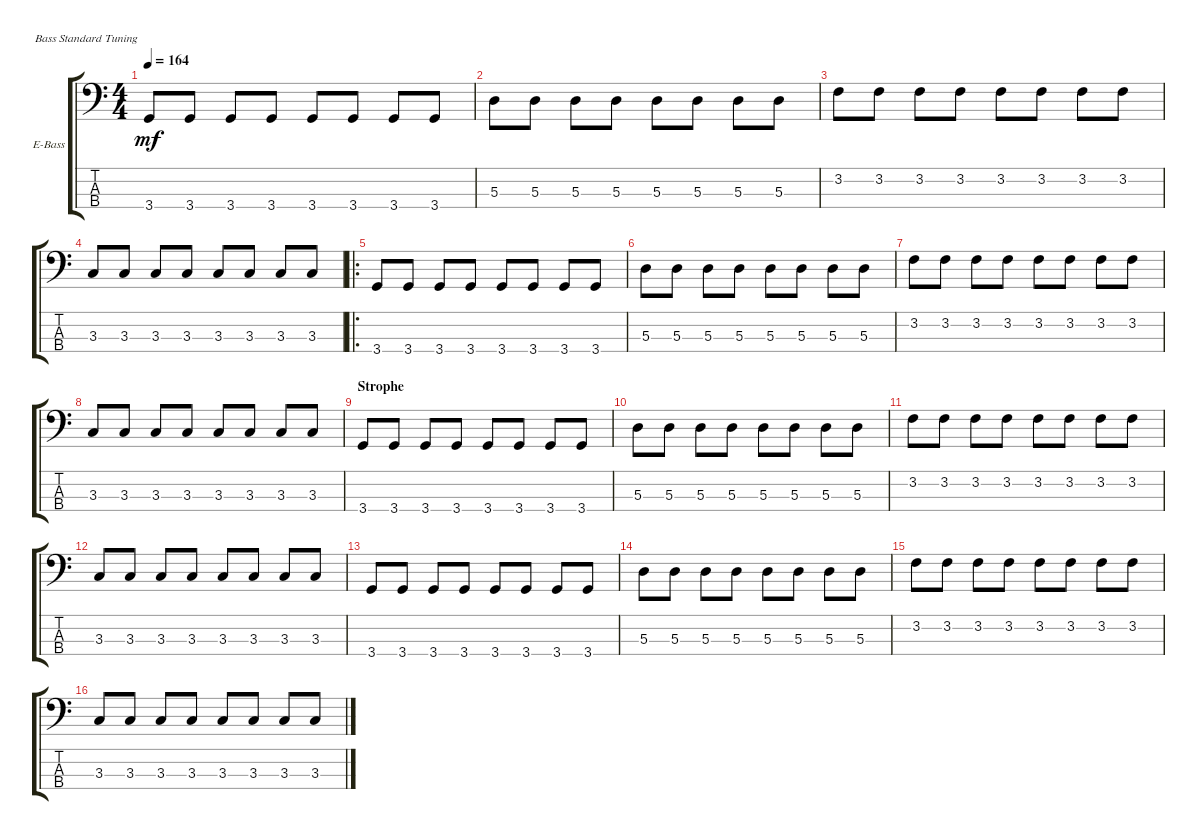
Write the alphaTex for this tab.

\defaultSystemsLayout 4
\bracketExtendMode groupsimilarinstruments
\firstSystemTrackNameOrientation horizontal
\otherSystemsTrackNameOrientation horizontal
\track ("Electric Bass" "E-Bass") {instrument electricbassfinger}
\staff {score tabs}
\tuning (G2 D2 A1 E1)
\ts (4 4)
\tempo 164
\clef f4
\ks c
3.4.8{dy mf} 3.4.8 3.4.8 3.4.8 3.4.8 3.4.8 3.4.8 3.4.8 |
5.3.8 5.3.8 5.3.8 5.3.8 5.3.8 5.3.8 5.3.8 5.3.8 |
3.2.8 3.2.8 3.2.8 3.2.8 3.2.8 3.2.8 3.2.8 3.2.8 |
3.3.8 3.3.8 3.3.8 3.3.8 3.3.8 3.3.8 3.3.8 3.3.8 |
\ro
3.4.8 3.4.8 3.4.8 3.4.8 3.4.8 3.4.8 3.4.8 3.4.8 |
5.3.8 5.3.8 5.3.8 5.3.8 5.3.8 5.3.8 5.3.8 5.3.8 |
3.2.8 3.2.8 3.2.8 3.2.8 3.2.8 3.2.8 3.2.8 3.2.8 |
3.3.8 3.3.8 3.3.8 3.3.8 3.3.8 3.3.8 3.3.8 3.3.8 |
\section ("" "Strophe")
3.4.8 3.4.8 3.4.8 3.4.8 3.4.8 3.4.8 3.4.8 3.4.8 |
5.3.8 5.3.8 5.3.8 5.3.8 5.3.8 5.3.8 5.3.8 5.3.8 |
3.2.8 3.2.8 3.2.8 3.2.8 3.2.8 3.2.8 3.2.8 3.2.8 |
3.3.8 3.3.8 3.3.8 3.3.8 3.3.8 3.3.8 3.3.8 3.3.8 |
3.4.8 3.4.8 3.4.8 3.4.8 3.4.8 3.4.8 3.4.8 3.4.8 |
5.3.8 5.3.8 5.3.8 5.3.8 5.3.8 5.3.8 5.3.8 5.3.8 |
3.2.8 3.2.8 3.2.8 3.2.8 3.2.8 3.2.8 3.2.8 3.2.8 |
3.3.8 3.3.8 3.3.8 3.3.8 3.3.8 3.3.8 3.3.8 3.3.8
